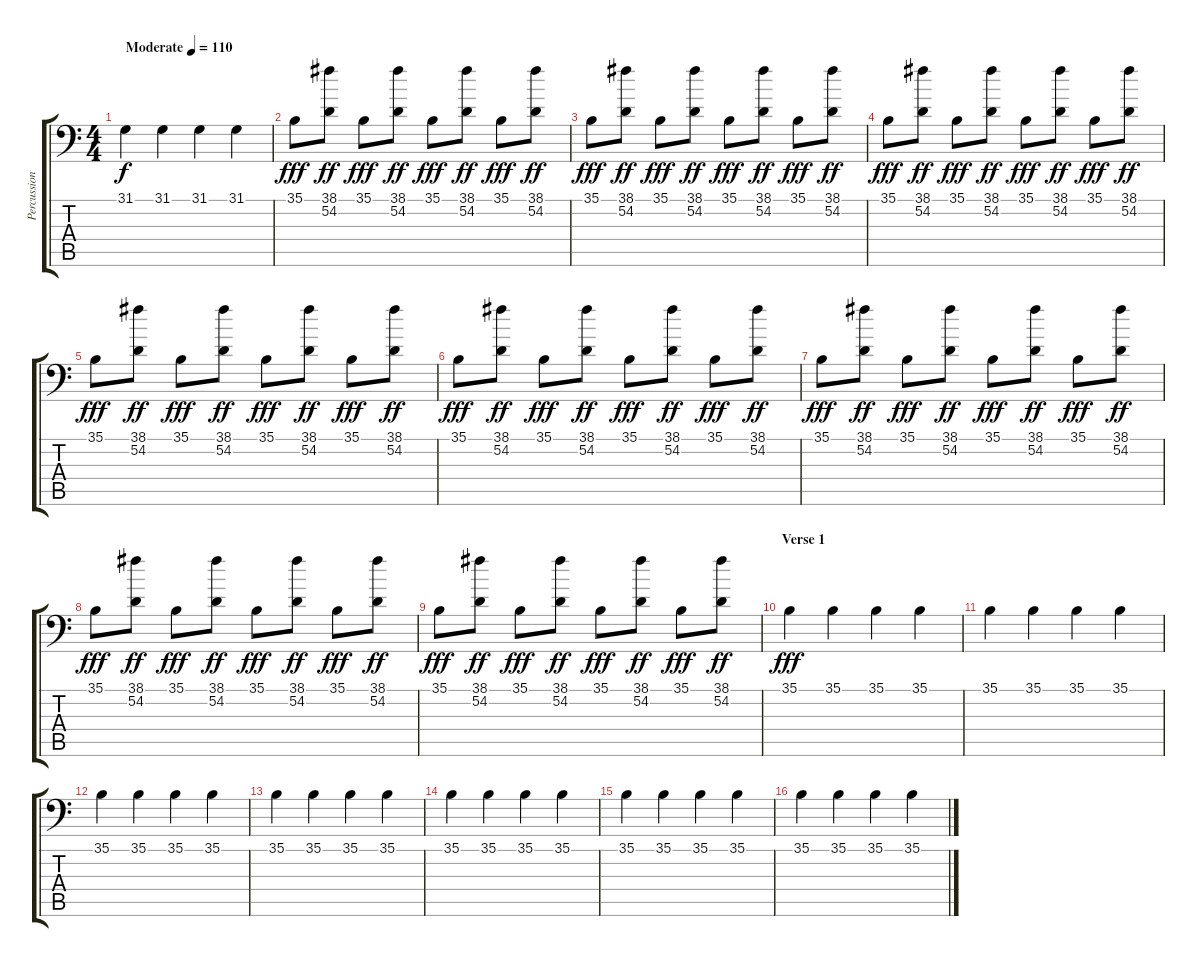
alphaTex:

\track ("Percussion" "Percussion") {instrument acousticgrandpiano}
\staff {score tabs}
\tuning (C-1 C-1 C-1 C-1 C-1 C-1) {hide}
\ts (4 4)
\tempo (110 "Moderate")
\clef f4
\ks c
31.1.4{dy f instrument acousticgrandpiano} 31.1.4 31.1.4 31.1.4 |
35.1.8{dy fff} (38.1 54.2).8{dy ff} 35.1.8{dy fff} (38.1 54.2).8{dy ff} 35.1.8{dy fff} (38.1 54.2).8{dy ff} 35.1.8{dy fff} (38.1 54.2).8{dy ff} |
35.1.8{dy fff} (38.1 54.2).8{dy ff} 35.1.8{dy fff} (38.1 54.2).8{dy ff} 35.1.8{dy fff} (38.1 54.2).8{dy ff} 35.1.8{dy fff} (38.1 54.2).8{dy ff} |
35.1.8{dy fff} (38.1 54.2).8{dy ff} 35.1.8{dy fff} (38.1 54.2).8{dy ff} 35.1.8{dy fff} (38.1 54.2).8{dy ff} 35.1.8{dy fff} (38.1 54.2).8{dy ff} |
35.1.8{dy fff} (38.1 54.2).8{dy ff} 35.1.8{dy fff} (38.1 54.2).8{dy ff} 35.1.8{dy fff} (38.1 54.2).8{dy ff} 35.1.8{dy fff} (38.1 54.2).8{dy ff} |
35.1.8{dy fff} (38.1 54.2).8{dy ff} 35.1.8{dy fff} (38.1 54.2).8{dy ff} 35.1.8{dy fff} (38.1 54.2).8{dy ff} 35.1.8{dy fff} (38.1 54.2).8{dy ff} |
35.1.8{dy fff} (38.1 54.2).8{dy ff} 35.1.8{dy fff} (38.1 54.2).8{dy ff} 35.1.8{dy fff} (38.1 54.2).8{dy ff} 35.1.8{dy fff} (38.1 54.2).8{dy ff} |
35.1.8{dy fff} (38.1 54.2).8{dy ff} 35.1.8{dy fff} (38.1 54.2).8{dy ff} 35.1.8{dy fff} (38.1 54.2).8{dy ff} 35.1.8{dy fff} (38.1 54.2).8{dy ff} |
35.1.8{dy fff} (38.1 54.2).8{dy ff} 35.1.8{dy fff} (38.1 54.2).8{dy ff} 35.1.8{dy fff} (38.1 54.2).8{dy ff} 35.1.8{dy fff} (38.1 54.2).8{dy ff} |
\section ("" "Verse 1")
35.1.4{dy fff} 35.1.4 35.1.4 35.1.4 |
35.1.4 35.1.4 35.1.4 35.1.4 |
35.1.4 35.1.4 35.1.4 35.1.4 |
35.1.4 35.1.4 35.1.4 35.1.4 |
35.1.4 35.1.4 35.1.4 35.1.4 |
35.1.4 35.1.4 35.1.4 35.1.4 |
35.1.4 35.1.4 35.1.4 35.1.4
